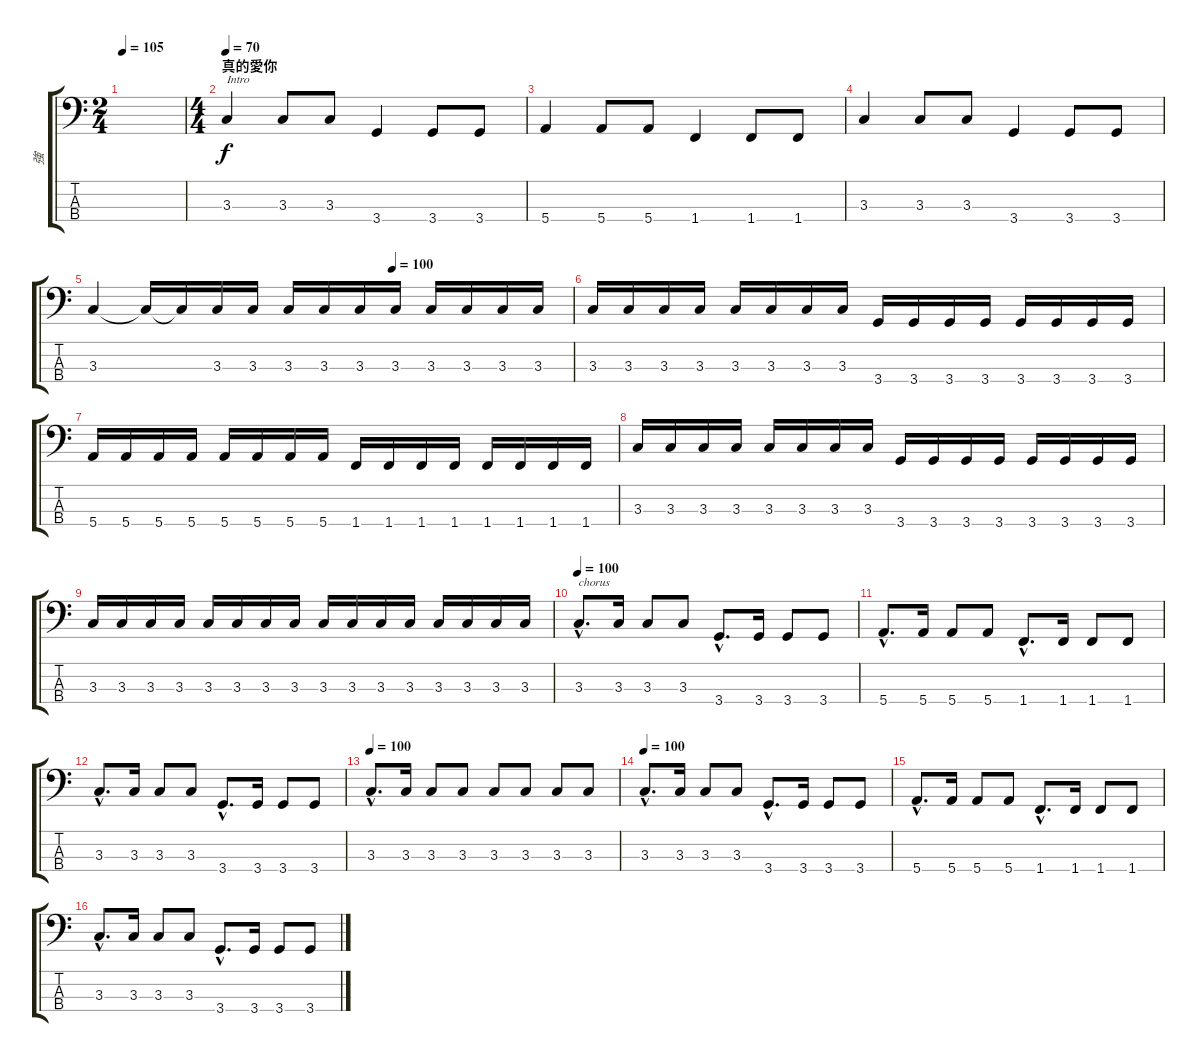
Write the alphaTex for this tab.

\track ("強" "強") {instrument electricbassfinger}
\staff {score tabs}
\tuning (G2 D2 A1 E1) {hide}
\ts (2 4)
\tempo 105
\tempo 75
\tempo 105
\clef f4
\ks c
|
\ts (4 4)
\section ("" "真的愛你")
\tempo 70
3.3.4{txt "Intro"} 3.3.8 3.3.8 3.4.4 3.4.8 3.4.8 |
5.4.4 5.4.8 5.4.8 1.4.4 1.4.8 1.4.8 |
3.3.4 3.3.8 3.3.8 3.4.4 3.4.8 3.4.8 |
\tempo (100 0.625)
3.3.4 3.3{t}.16 3.3{t}.16 3.3.16 3.3.16 3.3.16 3.3.16 3.3.16 3.3.16 3.3.16 3.3.16 3.3.16 3.3.16 |
3.3.16 3.3.16 3.3.16 3.3.16 3.3.16 3.3.16 3.3.16 3.3.16 3.4.16 3.4.16 3.4.16 3.4.16 3.4.16 3.4.16 3.4.16 3.4.16 |
5.4.16 5.4.16 5.4.16 5.4.16 5.4.16 5.4.16 5.4.16 5.4.16 1.4.16 1.4.16 1.4.16 1.4.16 1.4.16 1.4.16 1.4.16 1.4.16 |
3.3.16 3.3.16 3.3.16 3.3.16 3.3.16 3.3.16 3.3.16 3.3.16 3.4.16 3.4.16 3.4.16 3.4.16 3.4.16 3.4.16 3.4.16 3.4.16 |
3.3.16 3.3.16 3.3.16 3.3.16 3.3.16 3.3.16 3.3.16 3.3.16 3.3.16 3.3.16 3.3.16 3.3.16 3.3.16 3.3.16 3.3.16 3.3.16 |
\tempo 100
3.3{hac}.8{d txt "chorus"} 3.3.16 3.3.8 3.3.8 3.4{hac}.8{d} 3.4.16 3.4.8 3.4.8 |
5.4{hac}.8{d} 5.4.16 5.4.8 5.4.8 1.4{hac}.8{d} 1.4.16 1.4.8 1.4.8 |
3.3{hac}.8{d} 3.3.16 3.3.8 3.3.8 3.4{hac}.8{d} 3.4.16 3.4.8 3.4.8 |
\tempo 100
3.3{hac}.8{d} 3.3.16 3.3.8 3.3.8 3.3.8 3.3.8 3.3.8 3.3.8 |
\tempo 100
3.3{hac}.8{d} 3.3.16 3.3.8 3.3.8 3.4{hac}.8{d} 3.4.16 3.4.8 3.4.8 |
5.4{hac}.8{d} 5.4.16 5.4.8 5.4.8 1.4{hac}.8{d} 1.4.16 1.4.8 1.4.8 |
3.3{hac}.8{d} 3.3.16 3.3.8 3.3.8 3.4{hac}.8{d} 3.4.16 3.4.8 3.4.8
